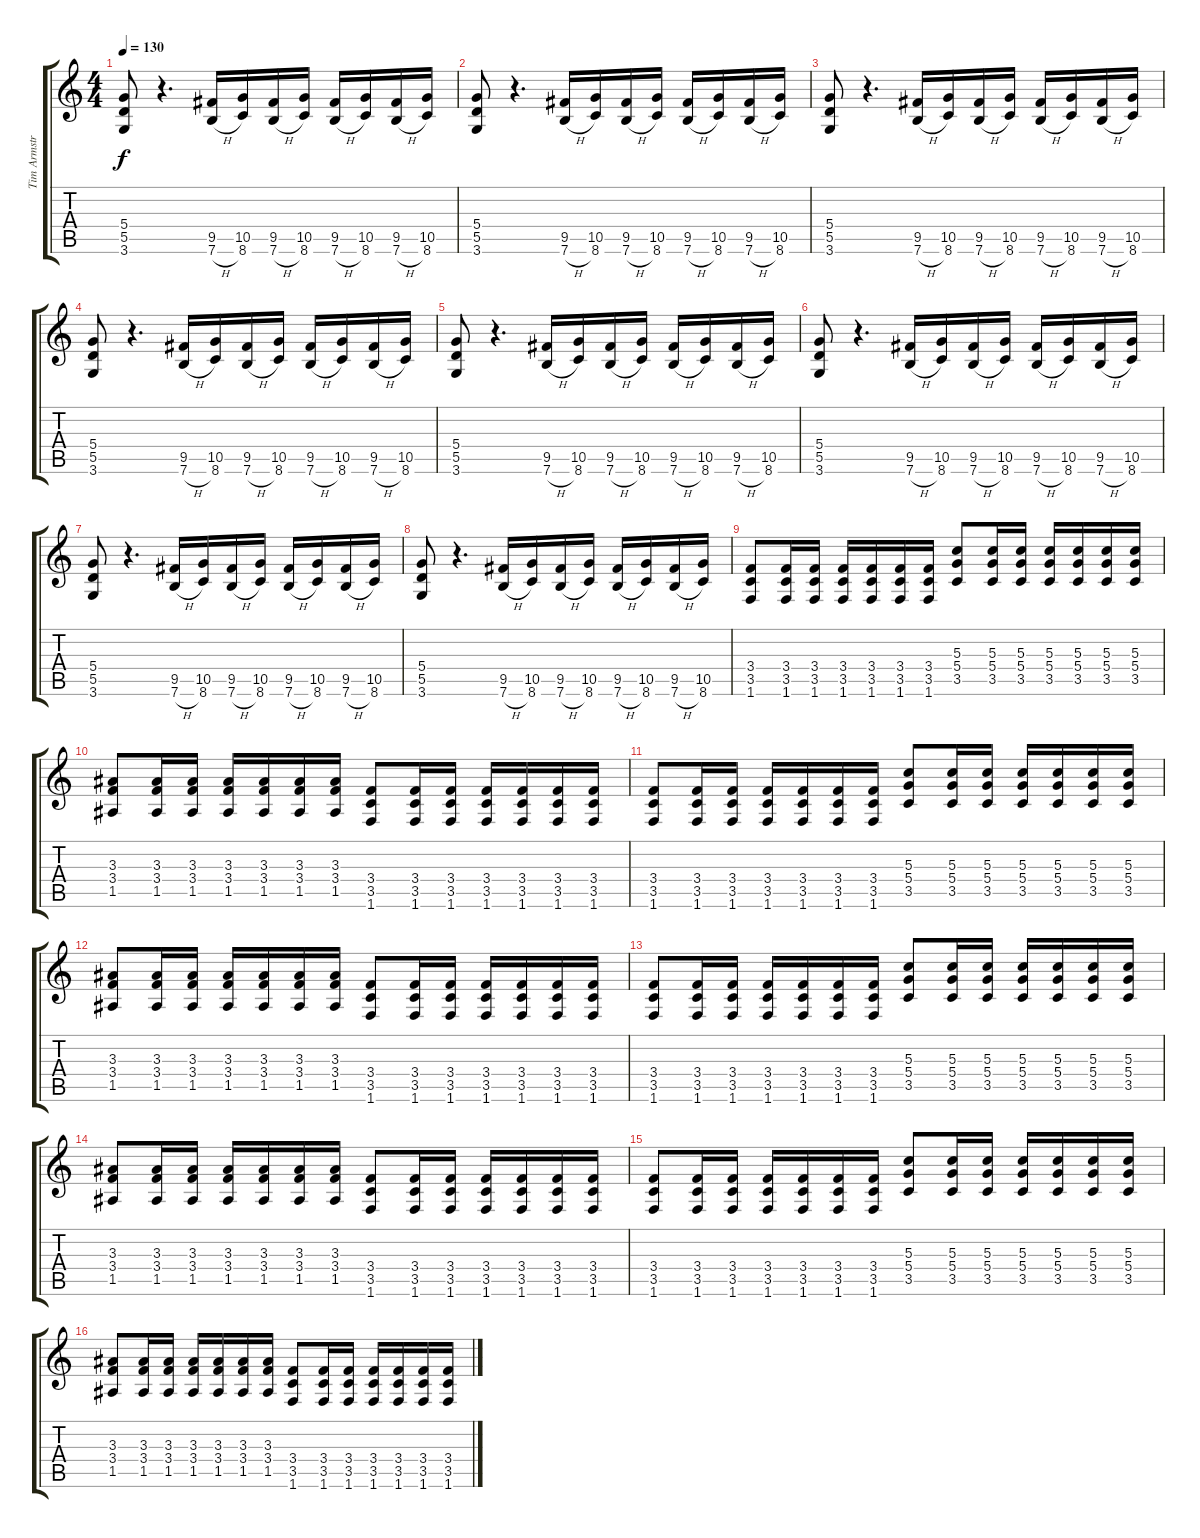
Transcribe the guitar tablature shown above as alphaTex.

\track ("Tim Armstrong" "Tim Armstr") {instrument distortionguitar}
\staff {score tabs}
\tuning (E4 B3 G3 D3 A2 E2) {hide}
\ts (4 4)
\tempo 130
\clef g2
\ks c
(5.4 5.5 3.6).8{dy f} r.4{d} (9.5 7.6{h}).16 (10.5 8.6).16 (9.5 7.6{h}).16 (10.5 8.6).16 (9.5 7.6{h}).16 (10.5 8.6).16 (9.5 7.6{h}).16 (10.5 8.6).16 |
(5.4 5.5 3.6).8 r.4{d} (9.5 7.6{h}).16 (10.5 8.6).16 (9.5 7.6{h}).16 (10.5 8.6).16 (9.5 7.6{h}).16 (10.5 8.6).16 (9.5 7.6{h}).16 (10.5 8.6).16 |
(5.4 5.5 3.6).8 r.4{d} (9.5 7.6{h}).16 (10.5 8.6).16 (9.5 7.6{h}).16 (10.5 8.6).16 (9.5 7.6{h}).16 (10.5 8.6).16 (9.5 7.6{h}).16 (10.5 8.6).16 |
(5.4 5.5 3.6).8 r.4{d} (9.5 7.6{h}).16 (10.5 8.6).16 (9.5 7.6{h}).16 (10.5 8.6).16 (9.5 7.6{h}).16 (10.5 8.6).16 (9.5 7.6{h}).16 (10.5 8.6).16 |
(5.4 5.5 3.6).8 r.4{d} (9.5 7.6{h}).16 (10.5 8.6).16 (9.5 7.6{h}).16 (10.5 8.6).16 (9.5 7.6{h}).16 (10.5 8.6).16 (9.5 7.6{h}).16 (10.5 8.6).16 |
(5.4 5.5 3.6).8 r.4{d} (9.5 7.6{h}).16 (10.5 8.6).16 (9.5 7.6{h}).16 (10.5 8.6).16 (9.5 7.6{h}).16 (10.5 8.6).16 (9.5 7.6{h}).16 (10.5 8.6).16 |
(5.4 5.5 3.6).8 r.4{d} (9.5 7.6{h}).16 (10.5 8.6).16 (9.5 7.6{h}).16 (10.5 8.6).16 (9.5 7.6{h}).16 (10.5 8.6).16 (9.5 7.6{h}).16 (10.5 8.6).16 |
(5.4 5.5 3.6).8 r.4{d} (9.5 7.6{h}).16 (10.5 8.6).16 (9.5 7.6{h}).16 (10.5 8.6).16 (9.5 7.6{h}).16 (10.5 8.6).16 (9.5 7.6{h}).16 (10.5 8.6).16 |
(3.4 3.5 1.6).8 (3.4 3.5 1.6).16 (3.4 3.5 1.6).16 (3.4 3.5 1.6).16 (3.4 3.5 1.6).16 (3.4 3.5 1.6).16 (3.4 3.5 1.6).16 (5.3 5.4 3.5).8 (5.3 5.4 3.5).16 (5.3 5.4 3.5).16 (5.3 5.4 3.5).16 (5.3 5.4 3.5).16 (5.3 5.4 3.5).16 (5.3 5.4 3.5).16 |
(3.3 3.4 1.5).8 (3.3 3.4 1.5).16 (3.3 3.4 1.5).16 (3.3 3.4 1.5).16 (3.3 3.4 1.5).16 (3.3 3.4 1.5).16 (3.3 3.4 1.5).16 (3.4 3.5 1.6).8 (3.4 3.5 1.6).16 (3.4 3.5 1.6).16 (3.4 3.5 1.6).16 (3.4 3.5 1.6).16 (3.4 3.5 1.6).16 (3.4 3.5 1.6).16 |
(3.4 3.5 1.6).8 (3.4 3.5 1.6).16 (3.4 3.5 1.6).16 (3.4 3.5 1.6).16 (3.4 3.5 1.6).16 (3.4 3.5 1.6).16 (3.4 3.5 1.6).16 (5.3 5.4 3.5).8 (5.3 5.4 3.5).16 (5.3 5.4 3.5).16 (5.3 5.4 3.5).16 (5.3 5.4 3.5).16 (5.3 5.4 3.5).16 (5.3 5.4 3.5).16 |
(3.3 3.4 1.5).8 (3.3 3.4 1.5).16 (3.3 3.4 1.5).16 (3.3 3.4 1.5).16 (3.3 3.4 1.5).16 (3.3 3.4 1.5).16 (3.3 3.4 1.5).16 (3.4 3.5 1.6).8 (3.4 3.5 1.6).16 (3.4 3.5 1.6).16 (3.4 3.5 1.6).16 (3.4 3.5 1.6).16 (3.4 3.5 1.6).16 (3.4 3.5 1.6).16 |
(3.4 3.5 1.6).8 (3.4 3.5 1.6).16 (3.4 3.5 1.6).16 (3.4 3.5 1.6).16 (3.4 3.5 1.6).16 (3.4 3.5 1.6).16 (3.4 3.5 1.6).16 (5.3 5.4 3.5).8 (5.3 5.4 3.5).16 (5.3 5.4 3.5).16 (5.3 5.4 3.5).16 (5.3 5.4 3.5).16 (5.3 5.4 3.5).16 (5.3 5.4 3.5).16 |
(3.3 3.4 1.5).8 (3.3 3.4 1.5).16 (3.3 3.4 1.5).16 (3.3 3.4 1.5).16 (3.3 3.4 1.5).16 (3.3 3.4 1.5).16 (3.3 3.4 1.5).16 (3.4 3.5 1.6).8 (3.4 3.5 1.6).16 (3.4 3.5 1.6).16 (3.4 3.5 1.6).16 (3.4 3.5 1.6).16 (3.4 3.5 1.6).16 (3.4 3.5 1.6).16 |
(3.4 3.5 1.6).8 (3.4 3.5 1.6).16 (3.4 3.5 1.6).16 (3.4 3.5 1.6).16 (3.4 3.5 1.6).16 (3.4 3.5 1.6).16 (3.4 3.5 1.6).16 (5.3 5.4 3.5).8 (5.3 5.4 3.5).16 (5.3 5.4 3.5).16 (5.3 5.4 3.5).16 (5.3 5.4 3.5).16 (5.3 5.4 3.5).16 (5.3 5.4 3.5).16 |
(3.3 3.4 1.5).8 (3.3 3.4 1.5).16 (3.3 3.4 1.5).16 (3.3 3.4 1.5).16 (3.3 3.4 1.5).16 (3.3 3.4 1.5).16 (3.3 3.4 1.5).16 (3.4 3.5 1.6).8 (3.4 3.5 1.6).16 (3.4 3.5 1.6).16 (3.4 3.5 1.6).16 (3.4 3.5 1.6).16 (3.4 3.5 1.6).16 (3.4 3.5 1.6).16
